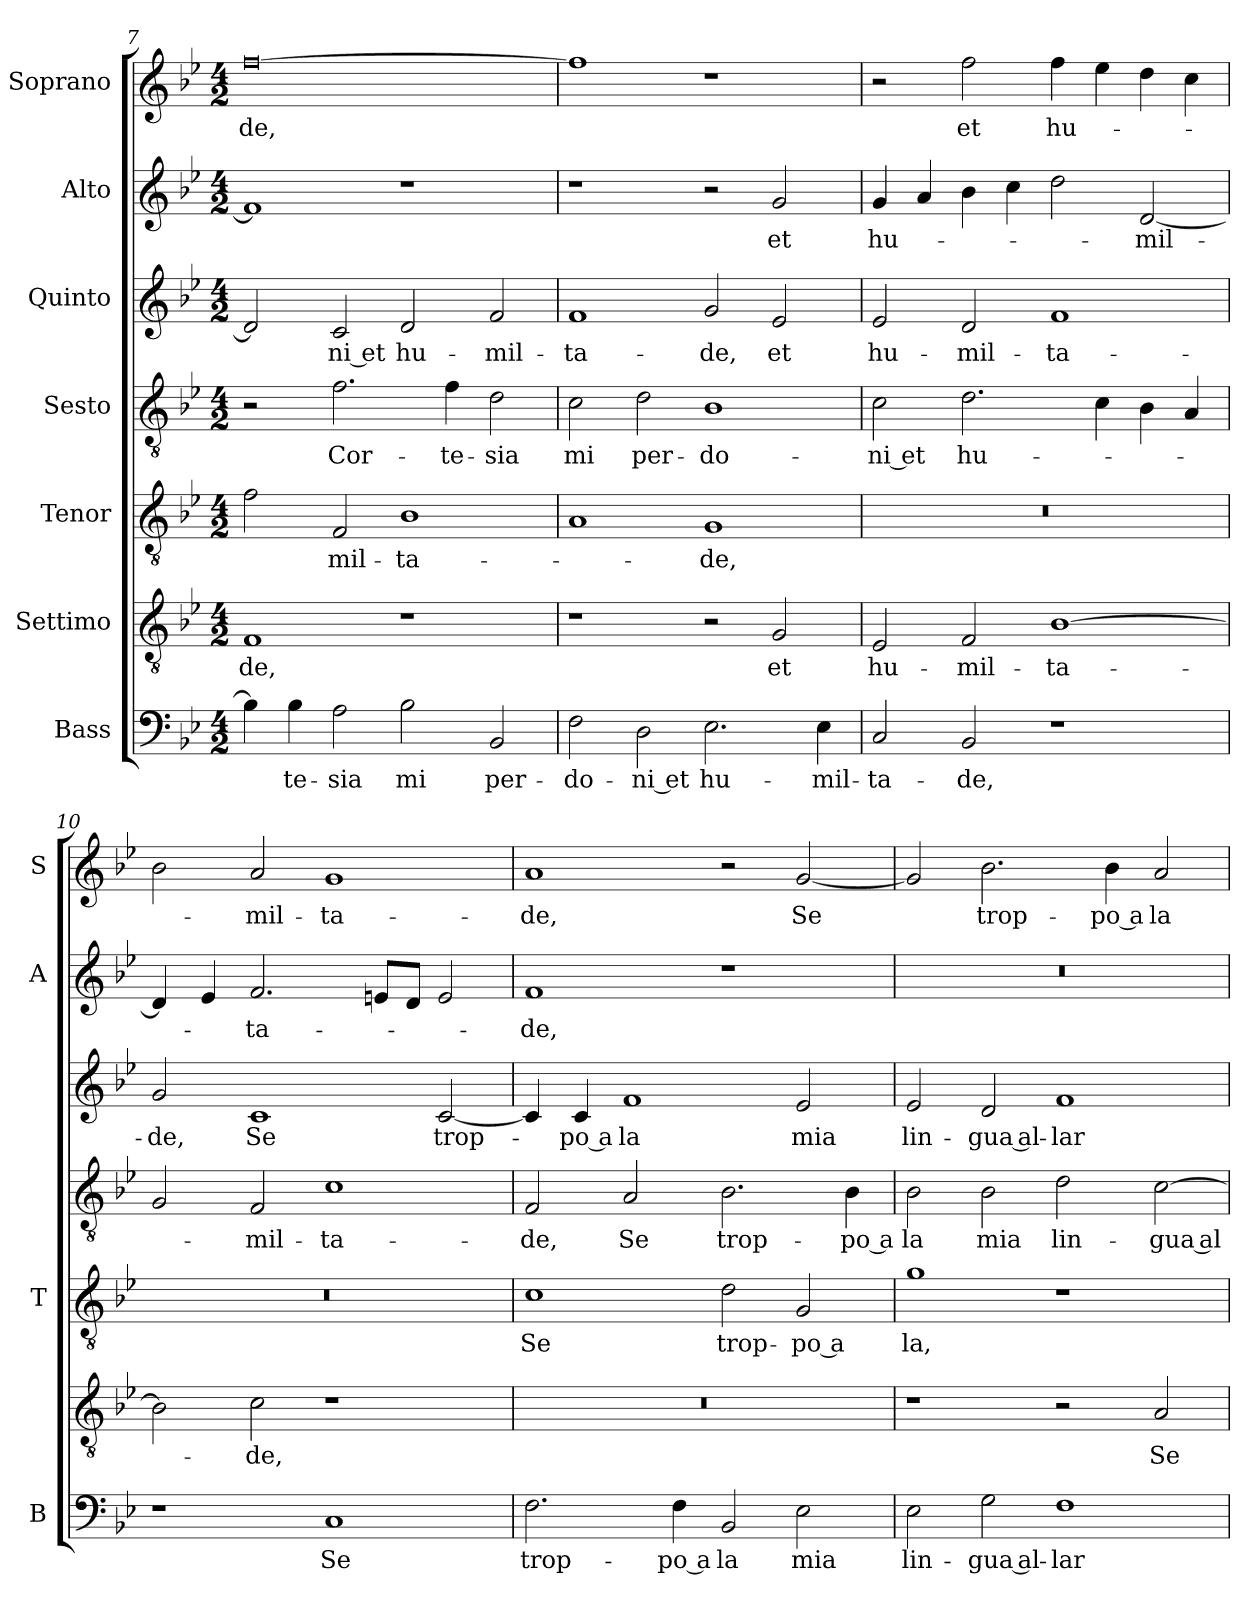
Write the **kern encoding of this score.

**kern	**text	**kern	**text	**kern	**text	**kern	**text	**kern	**text	**kern	**text	**kern	**text
*part7	*part7	*part6	*part6	*part5	*part5	*part4	*part4	*part3	*part3	*part2	*part2	*part1	*part1
*staff7	*staff7	*staff6	*staff6	*staff5	*staff5	*staff4	*staff4	*staff3	*staff3	*staff2	*staff2	*staff1	*staff1
*I"Bass	*	*I"Settimo	*	*I"Tenor	*	*I"Sesto	*	*I"Quinto	*	*I"Alto	*	*I"Soprano	*
*I'B	*	*	*	*I'T	*	*	*	*	*	*I'A	*	*I'S	*
*clefF4	*	*clefGv2	*	*clefGv2	*	*clefGv2	*	*clefG2	*	*clefG2	*	*clefG2	*
*k[b-e-]	*	*k[b-e-]	*	*k[b-e-]	*	*k[b-e-]	*	*k[b-e-]	*	*k[b-e-]	*	*k[b-e-]	*
*B-:	*	*B-:	*	*B-:	*	*B-:	*	*B-:	*	*B-:	*	*B-:	*
*M4/2	*	*M4/2	*	*M4/2	*	*M4/2	*	*M4/2	*	*M4/2	*	*M4/2	*
=7	=7	=7	=7	=7	=7	=7	=7	=7	=7	=7	=7	=7	=7
!	!	!	!LO:LY:b	!	!	!	!	!	!	!	!	!	!LO:LY:b
4B-\]	.	1F	-de,	2f\	.	2r	.	2d/]	.	1f]	.	[0ff	-de,
!	!LO:LY:b	!	!	!	!	!	!	!	!	!	!	!	!
4B-\	-te-	.	.	.	.	.	.	.	.	.	.	.	.
!	!LO:LY:b	!	!	!	!LO:LY:b	!	!LO:LY:b	!	!LO:LY:b	!	!	!	!
2A\	-sia	.	.	2F/	-mil-	2.f\	Cor-	2c/	-ni et	.	.	.	.
!	!LO:LY:b	!	!	!	!LO:LY:b	!	!	!	!LO:LY:b	!	!	!	!
2B-\	mi	1r	.	1B-	-ta-	.	.	2d/	hu-	1r	.	.	.
!	!	!	!	!	!	!	!LO:LY:b	!	!	!	!	!	!
.	.	.	.	.	.	4f\	-te-	.	.	.	.	.	.
!	!LO:LY:b	!	!	!	!	!	!LO:LY:b	!	!LO:LY:b	!	!	!	!
2BB-/	per-	.	.	.	.	2d\	-sia	2f/	-mil-	.	.	.	.
=8	=8	=8	=8	=8	=8	=8	=8	=8	=8	=8	=8	=8	=8
!	!LO:LY:b	!	!	!	!	!	!LO:LY:b	!	!LO:LY:b	!	!	!	!
2F\	-do-	1r	.	1A	.	2c\	mi	1f	-ta-	1r	.	1ff]	.
!	!LO:LY:b	!	!	!	!	!	!LO:LY:b	!	!	!	!	!	!
2D\	-ni et	.	.	.	.	2d\	per-	.	.	.	.	.	.
!	!LO:LY:b	!	!	!	!LO:LY:b	!	!LO:LY:b	!	!LO:LY:b	!	!	!	!
2.E-\	hu-	2r	.	1G	-de,	1B-	-do-	2g/	-de,	2r	.	1r	.
!	!	!	!LO:LY:b	!	!	!	!	!	!LO:LY:b	!	!LO:LY:b	!	!
.	.	2G/	et	.	.	.	.	2e-/	et	2g/	et	.	.
!	!LO:LY:b	!	!	!	!	!	!	!	!	!	!	!	!
4E-\	-mil-	.	.	.	.	.	.	.	.	.	.	.	.
!!LO:PB:g=z
=9	=9	=9	=9	=9	=9	=9	=9	=9	=9	=9	=9	=9	=9
!	!LO:LY:b	!	!LO:LY:b	!	!	!	!LO:LY:b	!	!LO:LY:b	!	!LO:LY:b	!	!
2C/	-ta-	2E-/	hu-	0r	.	2c\	-ni et	2e-/	hu-	4g/	hu-	2r	.
.	.	.	.	.	.	.	.	.	.	4a/	.	.	.
!	!LO:LY:b	!	!LO:LY:b	!	!	!	!LO:LY:b	!	!LO:LY:b	!	!	!	!LO:LY:b
2BB-/	-de,	2F/	-mil-	.	.	2.d\	hu-	2d/	-mil-	4b-\	.	2ff\	et
.	.	.	.	.	.	.	.	.	.	4cc\	.	.	.
!	!	!	!LO:LY:b	!	!	!	!	!	!LO:LY:b	!	!	!	!LO:LY:b
1r	.	[1B-	-ta-	.	.	.	.	1f	-ta-	2dd\	.	4ff\	hu-
.	.	.	.	.	.	4c\	.	.	.	.	.	4ee-\	.
!	!	!	!	!	!	!	!	!	!	!	!LO:LY:b	!	!
.	.	.	.	.	.	4B-\	.	.	.	[2d/	-mil-	4dd\	.
.	.	.	.	.	.	4A/	.	.	.	.	.	4cc\	.
=10	=10	=10	=10	=10	=10	=10	=10	=10	=10	=10	=10	=10	=10
!	!	!	!	!	!	!	!	!	!LO:LY:b	!	!	!	!
1r	.	2B-\]	.	0r	.	2G/	.	2g/	-de,	4d/]	.	2b-\	.
.	.	.	.	.	.	.	.	.	.	4e-/	.	.	.
!	!	!	!LO:LY:b	!	!	!	!LO:LY:b	!	!LO:LY:b	!	!LO:LY:b	!	!LO:LY:b
.	.	2c\	-de,	.	.	2F/	-mil-	1c	Se	2.f/	-ta-	2a/	-mil-
!	!LO:LY:b	!	!	!	!	!	!LO:LY:b	!	!	!	!	!	!LO:LY:b
1C	Se	1r	.	.	.	1c	-ta-	.	.	.	.	1g	-ta-
.	.	.	.	.	.	.	.	.	.	8en/L	.	.	.
.	.	.	.	.	.	.	.	.	.	8d/J	.	.	.
!	!	!	!	!	!	!	!	!	!LO:LY:b	!	!	!	!
.	.	.	.	.	.	.	.	[2c/	trop-	2e/	.	.	.
=11	=11	=11	=11	=11	=11	=11	=11	=11	=11	=11	=11	=11	=11
!	!LO:LY:b	!	!	!	!LO:LY:b	!	!LO:LY:b	!	!	!	!LO:LY:b	!	!LO:LY:b
2.F\	trop-	0r	.	1c	Se	2F/	-de,	4c/]	.	1f	-de,	1a	-de,
!	!	!	!	!	!	!	!	!	!LO:LY:b	!	!	!	!
.	.	.	.	.	.	.	.	4c/	-po a	.	.	.	.
!	!	!	!	!	!	!	!LO:LY:b	!	!LO:LY:b	!	!	!	!
.	.	.	.	.	.	2A/	Se	1f	la	.	.	.	.
!	!LO:LY:b	!	!	!	!	!	!	!	!	!	!	!	!
4F\	-po a	.	.	.	.	.	.	.	.	.	.	.	.
!	!LO:LY:b	!	!	!	!LO:LY:b	!	!LO:LY:b	!	!	!	!	!	!
2BB-/	la	.	.	2d\	trop-	2.B-\	trop-	.	.	1r	.	2r	.
!	!LO:LY:b	!	!	!	!LO:LY:b	!	!	!	!LO:LY:b	!	!	!	!LO:LY:b
2E-\	mia	.	.	2G/	-po a	.	.	2e-/	mia	.	.	[2g/	Se
!	!	!	!	!	!	!	!LO:LY:b	!	!	!	!	!	!
.	.	.	.	.	.	4B-\	-po a	.	.	.	.	.	.
=12	=12	=12	=12	=12	=12	=12	=12	=12	=12	=12	=12	=12	=12
!	!LO:LY:b	!	!	!	!LO:LY:b	!	!LO:LY:b	!	!LO:LY:b	!	!	!	!
2E-\	lin-	1r	.	1g	la,	2B-\	la	2e-/	lin-	0r	.	2g/]	.
!	!LO:LY:b	!	!	!	!	!	!LO:LY:b	!	!LO:LY:b	!	!	!	!LO:LY:b
2G\	-gua al-	.	.	.	.	2B-\	mia	2d/	-gua al-	.	.	2.b-\	trop-
!	!LO:LY:b	!	!	!	!	!	!LO:LY:b	!	!LO:LY:b	!	!	!	!
1F	-lar-	2r	.	1r	.	2d\	lin-	1f	-lar-	.	.	.	.
!	!	!	!	!	!	!	!	!	!	!	!	!	!LO:LY:b
.	.	.	.	.	.	.	.	.	.	.	.	4b-\	-po a
!	!	!	!LO:LY:b	!	!	!	!LO:LY:b	!	!	!	!	!	!LO:LY:b
.	.	2A/	Se	.	.	[2c\	-gua al-	.	.	.	.	2a/	la
=	=	=	=	=	=	=	=	=	=	=	=	=	=
*-	*-	*-	*-	*-	*-	*-	*-	*-	*-	*-	*-	*-	*-
